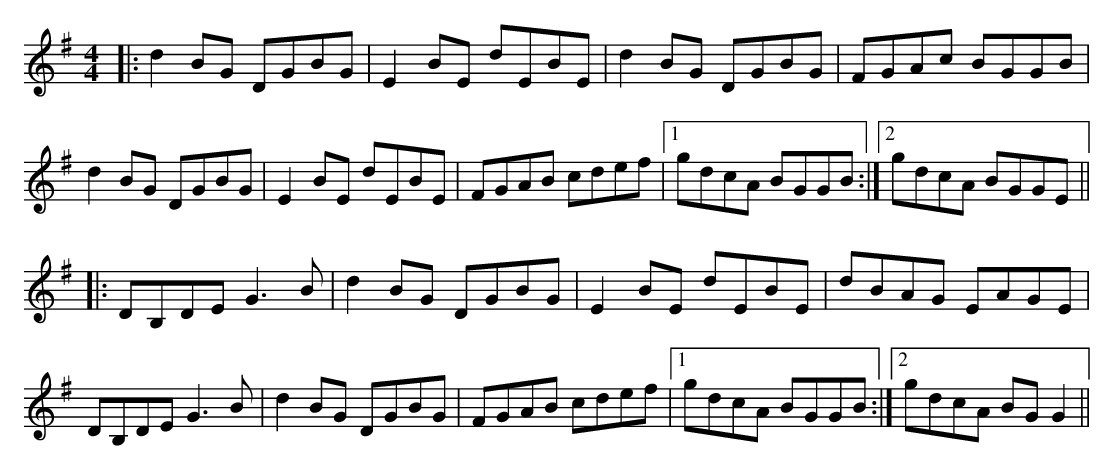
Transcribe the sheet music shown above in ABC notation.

X:1
M:4/4
K:G
|:d2 BG DGBG|E2 BE dEBE|d2 BG DGBG|FGAc BGGB|
d2 BG DGBG|E2 BE dEBE|FGAB cdef|1 gdcA BGGB:|2 gdcA BGGE||
|:DB,DE G3 B|d2 BG DGBG|E2 BE dEBE|dBAG EAGE|
DB,DE G3 B|d2 BG DGBG|FGAB cdef|1 gdcA BGGB:|2 gdcA BG G2||
